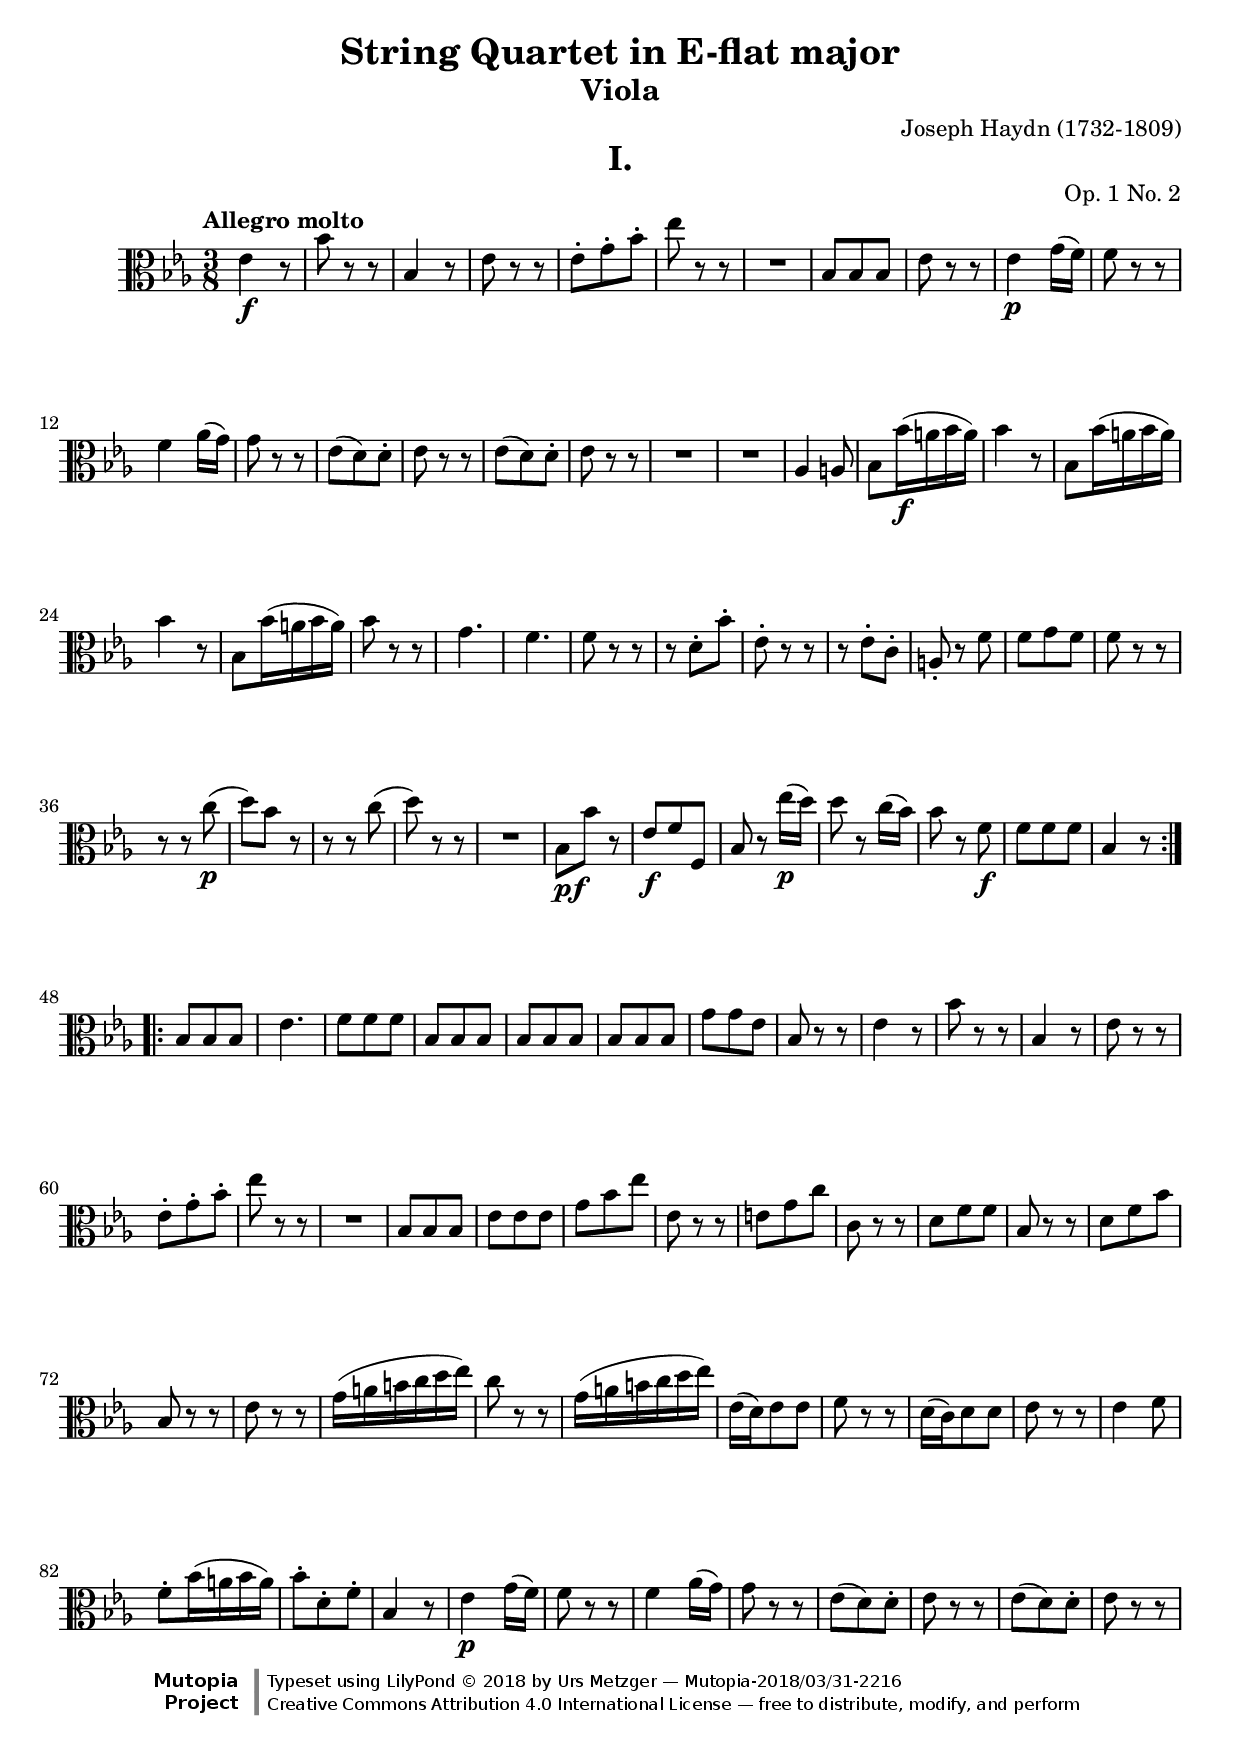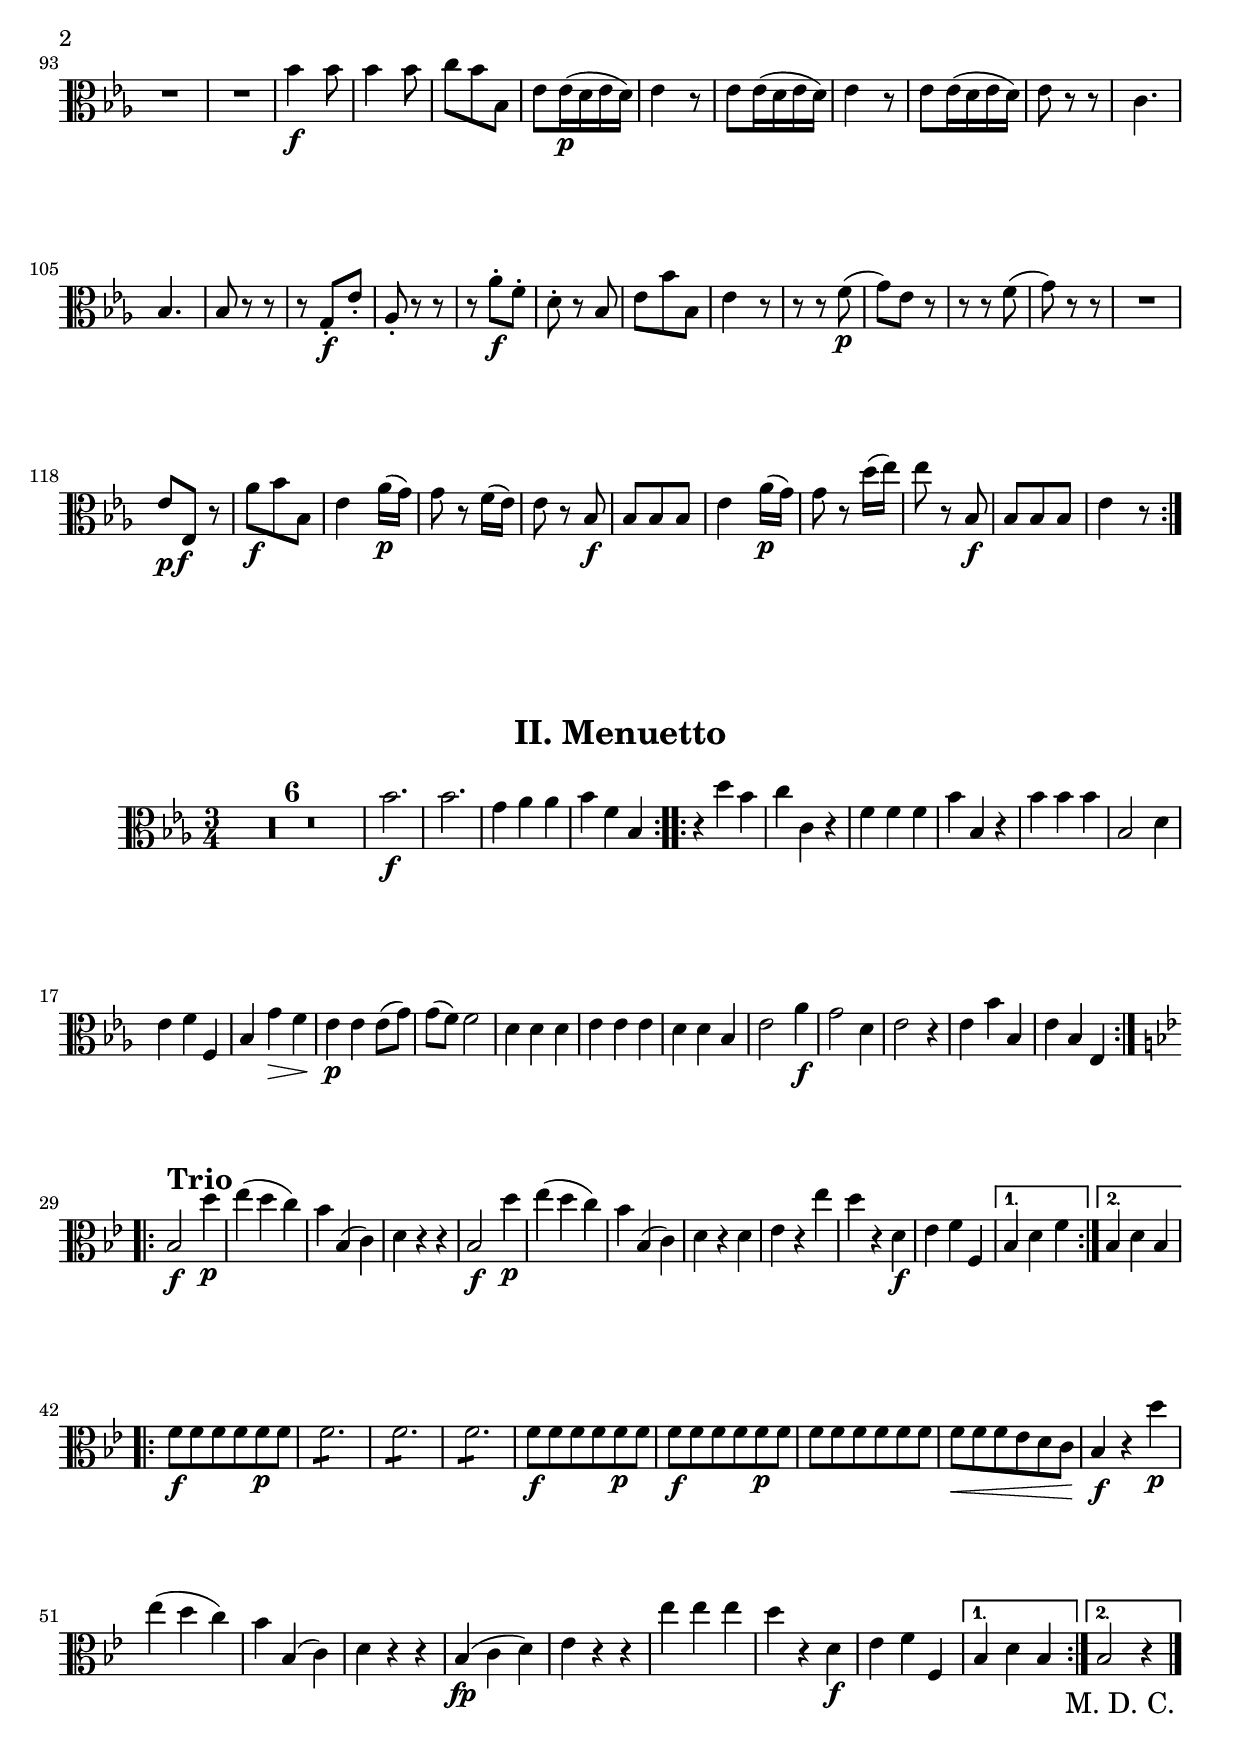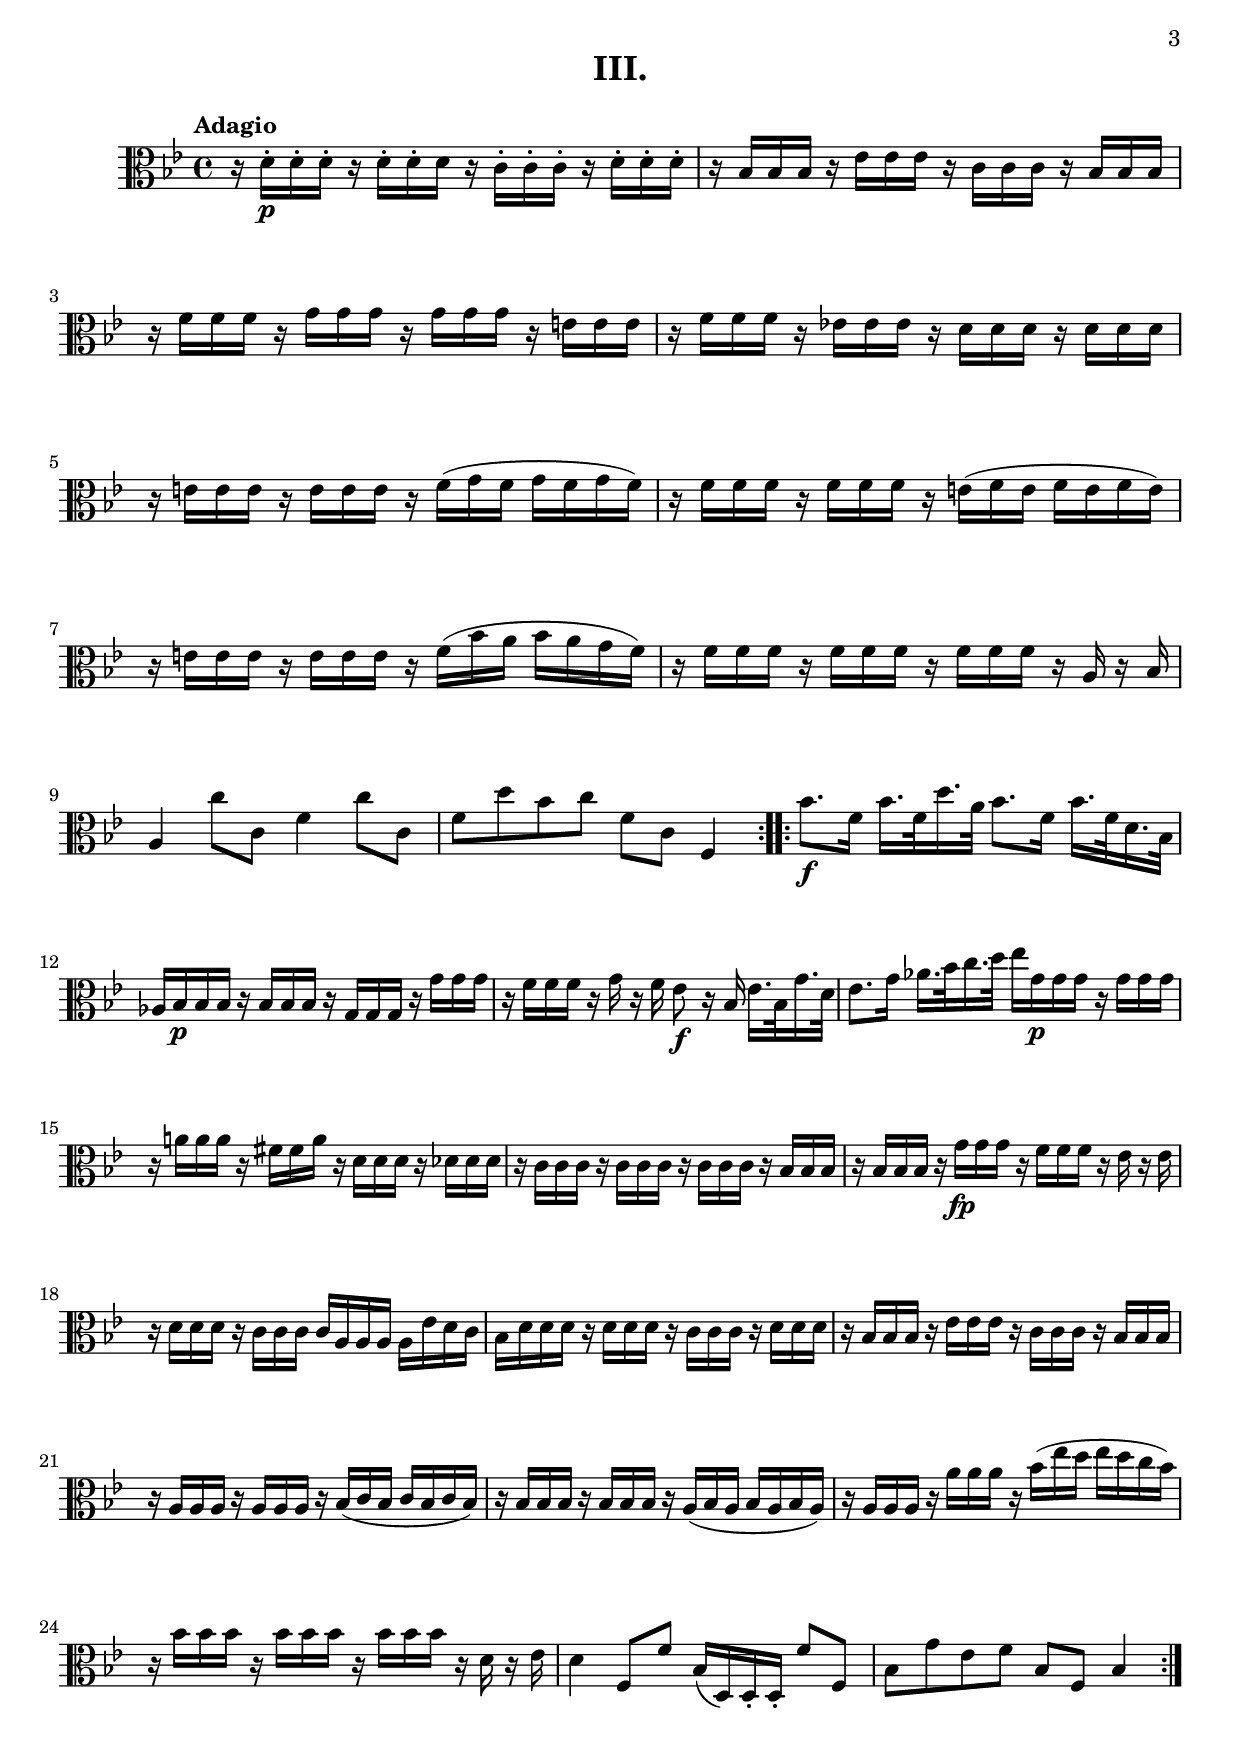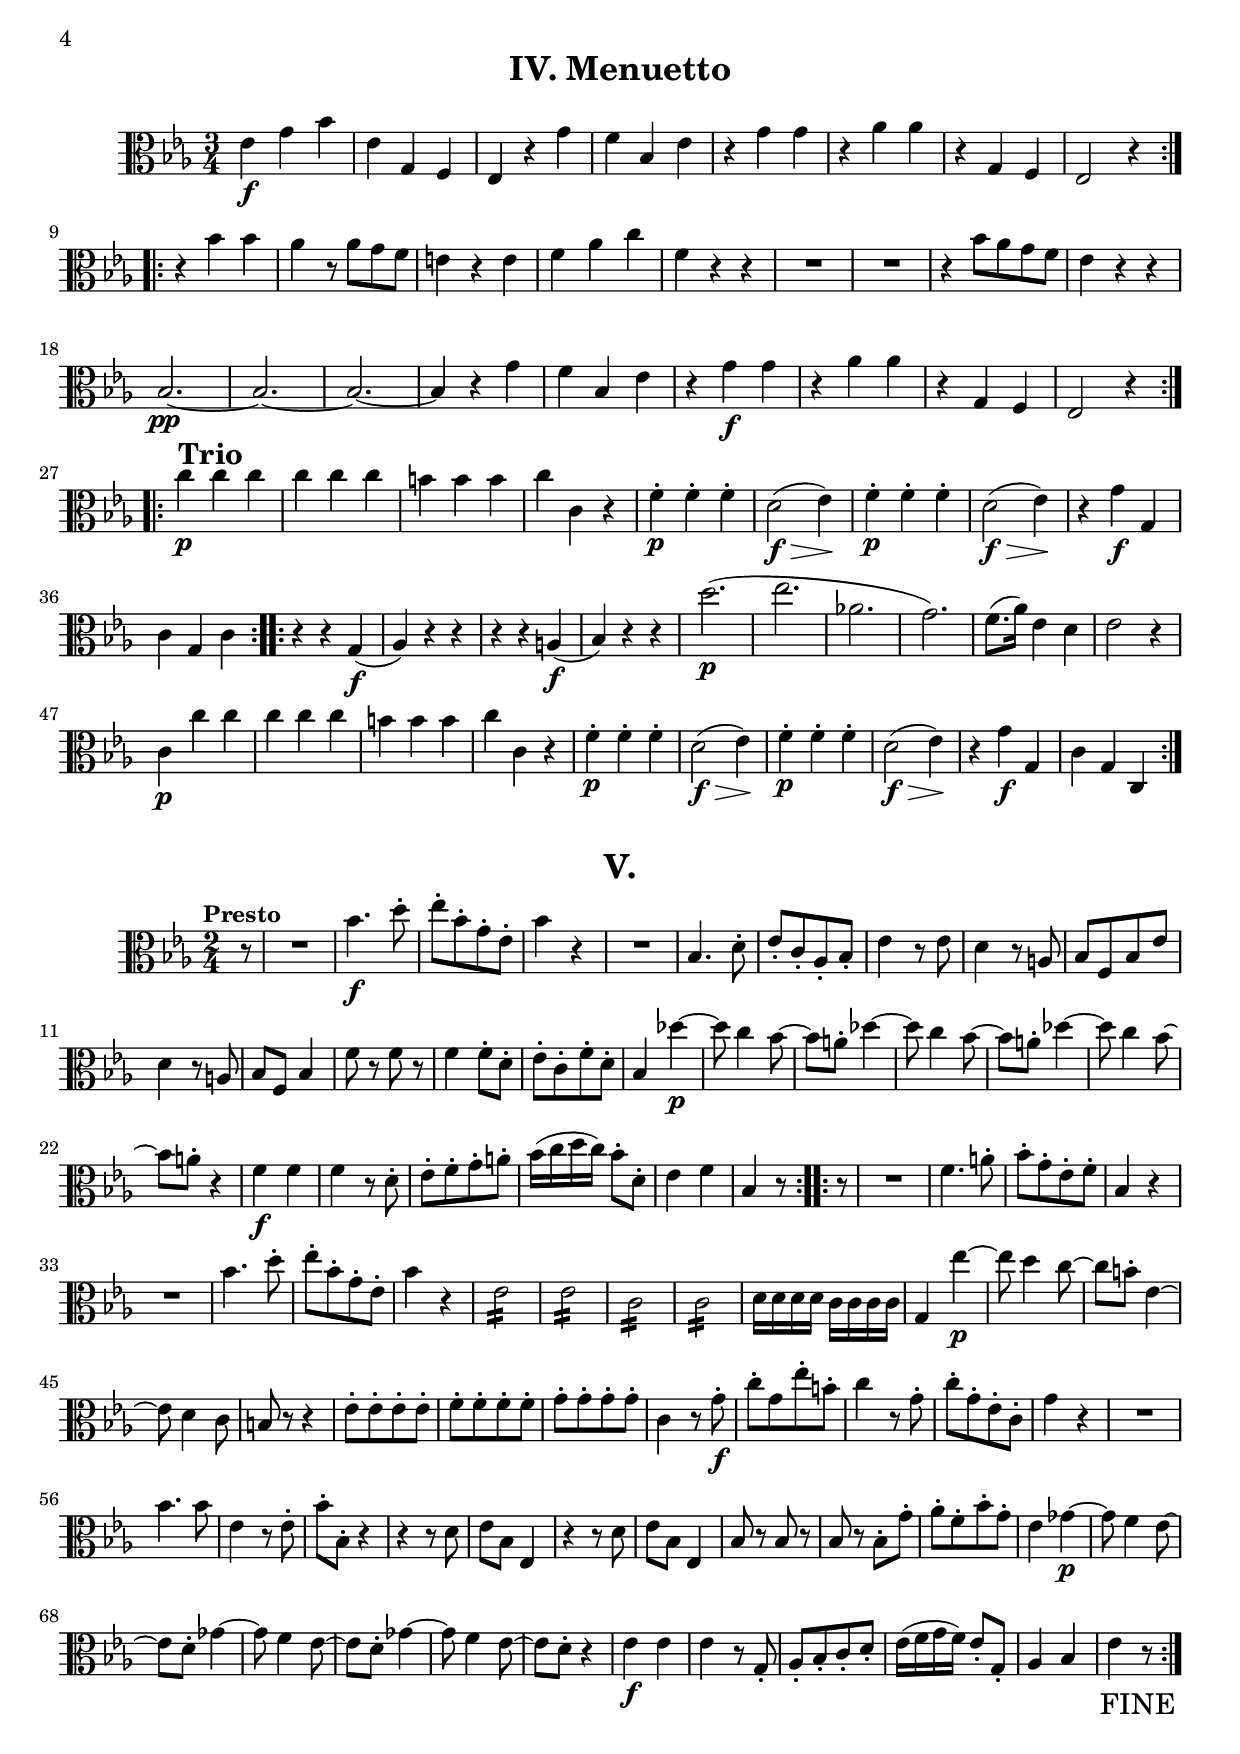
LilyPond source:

\version "2.18.2"
\language "deutsch"

\paper {
  ragged-last-bottom = ##f
}

\include "../header.ily"
\header {
  subtitle = \markup { \abs-fontsize #14 "Viola" }
}

breakVoice = { \break }

\include "../defs.ily"
\version "2.18.2"

Viola_a = \relative es' {
  \global_a
  \clef alto
  \repeat volta 2 {
    es4 \f r8
    b'8 r r
    b,4 r8
    es8 r r
    \barNumberCheck 5
    es8-. g-. b-.
    es8 r r
    R4.
    b,8 b b
    es8 r r
    \barNumberCheck 10
    es4 \p g16( f)
    f8 r r
    f4 as16( g)
    g8 r r
    es8( d) d-.
    \barNumberCheck 15
    es8 r r
    es8( d) d-.
    es8 r r
    R4.
    R4.
    \barNumberCheck 20
    as,4 a8
    b8 b'16( \f a b a)
    b4 r8
    b,8 b'16( a b a)
    b4 r8
    \barNumberCheck 25
    b,8 b'16( a b a)
    b8 r r
    g4.
    f4.
    f8 r r
    \barNumberCheck 30
    r8 d-. b'-.
    es,8-. r r
    r8 es-. c-.
    a8-. r f'
    f8 g f
    \barNumberCheck 35
    f8 r r
    r8 r c'( \p
    d8) b r
    r8 r c(
    d8) r r
    \barNumberCheck 40
    R4.
    b,8 \pf b' r
    es,8 \f f f,
    b8 r es'16( \p d)
    d8 r c16( b)
    \barNumberCheck 45
    b8 r f \f
    f8 f f
    b,4 r8
  }
  \break
  \repeat volta 2 {
    b8 b b
    es4.
    \barNumberCheck 50
    f8 f f
    b,8 b b
    b8 b b
    b8 b b
    g'8 g es
    \barNumberCheck 55
    b8 r r
    es4 r8
    b'8 r r
    b,4 r8
    es8 r r
    \barNumberCheck 60
    es8-. g-. b-.
    es8 r r
    R4.
    b,8 b b
    es8 es es
    \barNumberCheck 65
    g8 b es
    es,8 r r
    e8 g c
    c,8 r r
    d8 f f
    \barNumberCheck 70
    b,8 r r
    d8 f b
    b,8 r r
    es8 r r
    g16( a h c d es)
    \barNumberCheck 75
    c8 r r
    g16( a h c d es)
    es,16( d) es8 es
    f8 r r
    d16( c) d8 d
    \barNumberCheck 80
    es8 r r
    es4 f8
    f8-. b16( a b a)
    b8-. d,-. f-.
    b,4 r8
    \barNumberCheck 85
    es4 \p g16( f)
    f8 r r
    f4 as16( g)
    g8 r r
    es8( d) d-.
    \barNumberCheck 90
    es8 r r
    es8( d) d-.
    es8 r r
    R4.
    R4.
    \barNumberCheck 95
    b'4 \f b8
    b4 b8
    c8 b b,
    es8 es16( \p d es d)
    es4 r8
    \barNumberCheck 100
    es8 es16( d es d)
    es4 r8
    es8 es16( d es d)
    es8 r r
    c4.
    \barNumberCheck 105
    b4.
    b8 r r
    r8 g-. \f es'-.
    as,8-. r r
    r8 as'-. \f f-.
    \barNumberCheck 110
    d8-. r b
    es8 b' b,
    es4 r8
    r8 r f( \p
    g8) es r
    \barNumberCheck 115
    r8 r f(
    g8) r r
    R4.
    es8 \pf es, r
    as'8 \f b b,
    \barNumberCheck 120
    es4 as16( \p g)
    g8 r f16( es)
    es8 r b \f
    b8 b b
    es4 as16( \p g)
    \barNumberCheck 125
    g8 r d'16( es)
    es8 r b, \f
    b8 b b
    es4 r8
  }
}

\version "2.18.2"

Viola_b = \relative b' {
  \global_b
  \clef alto
  \compressFullBarRests
  \repeat volta 2 {
    R2. * 6
    b2. \f
    b2.
    g4 as as
    \barNumberCheck 10
    b4 f b,
  }
  \repeat volta 2 {
    r4 d' b
    c4 c, r
    f4 f f
    b4 b, r
    \barNumberCheck 15
    b'4 b b
    b,2 d4
    es4 f f,
    b4 g' \> f
    es4 \p es es8( g)
    \barNumberCheck 20
    g8( f) f2
    d4 d d
    es4 es es
    d4 d b
    es2 as4 \f
    \barNumberCheck 25
    g2 d4
    es2 r4
    es4 b' b,
    es4 b es,
  }
  \break
  \repeat volta 2 {
    \key b \major
    \tempoTrio
    b'2 \f d'4 \p
    \barNumberCheck 30
    es4( d c)
    b4 b,( c)
    d4 r r
    b2 \f d'4 \p
    es4( d c)
    \barNumberCheck 35
    b4 b,( c)
    d4 r d
    es4 r es'
    d4 r d, \f
    es4 f f,
    \barNumberCheck 40
  }
  \alternative {
    { b4 d f }
    { b,4 d b }
  }
  \breakVoice
  \repeat volta 2 {
    f'8 \f f f f f \p f
    \rt 6 f8
    \rt 6 f8
    \barNumberCheck 45
    \rt 6 f8
    f8 \f f f f f \p f
    f8 \f f f f f \p f
    f8 f f f f f
    f8 \< f f es d c
    \barNumberCheck 50
    b4 \f r d' \p
    es4( d c)
    b4 b,( c)
    d4 r r
    b4( \fp c d)
    \barNumberCheck 55
    es4 r r
    es'4 es es
    d4 r d, \f
    es4 f f,
  }
  \alternative {
    { b4 d b }
    { b2 r4 \mdc }
  } \bar "|."
}

\version "2.18.2"

Viola_c = \relative d' {
  \global_c
  \clef alto
  \repeat volta 2 {
    r16 d-. \p d-. d-. r d-. d-. d r c-. c-. c -. r d-. d-.d-.
    r16 b b b r es es es r c c c r b b b
    r16 f' f f r g g g r g g g r e e e
    r16 f f f r es! es es r d d d r d d d
    \barNumberCheck 5
    r16 e e e r e e e r f( g f g f g f)
    r16 f f f r f f f r e( f e f e f e)
    r16 e e e r e e e r f( b a b a g f)
    r16 f f f r f f f r f f f r a, r b
    a4 c'8 c, f4 c'8 c,
    \barNumberCheck 10
    f8 d' b c f, c f,4
  }
  \repeat volta 2 {
    b'8. \f f16 b16. f32 d'16. a32 b8. f16 b16. f32 d16. b32
    as16 b \p b b r b b b r g g g r g' g g
    r16 f f f r g r f es8 \f r16 b es16. b32 g'16. d32
    es8. g16 as16. b32 c16. d32 es16 g, \p g g r g g g
    \barNumberCheck 15
    r16 a! a a r fis fis a r d, d d r des des des
    r16 c c c r c c c r c c c r b b b
    r16 b b b r g' \fp g g r f f f r es r es
    r16 d d d r c c c c a a a a es' d c
    b16 d d d r d d d r c c c r d d d
    \barNumberCheck 20
    r16 b b b r es es es r c c c r b b b
    r16 a a a r a a a r b( c b c b c b)
    r16 b b b r b b b r a( b a b a b a)
    r16 a a a r a' a a r b( es d es d c b)
    r16 b b b r b b b r b b b r d, r es
    \barNumberCheck 25
    d4 f,8 f' b,16( d,) d-. d-. f'8 f,
    b8 g' es f b, f b4
  }
}

\version "2.18.2"

Viola_d = \relative es' {
  \global_d
  \clef alto
  \repeat volta 2 {
    es4 \f g b
    es,4 g, f
    es4 r g'
    f4 b, es
    \barNumberCheck 5
    r4 g g
    r4 as as
    r4  g, f
    es2 r4
  }
  \repeat volta 2 {
    r4 b'' b
    \barNumberCheck 10
    as4 r8 as g f
    e4 r e
    f4 as c
    f,4 r r
    R2.
    \barNumberCheck 15
    R2.
    r4 b8 as g f
    es4 r r
    b2.~ \pp
    b2.~
    \barNumberCheck 20
    b2.~
    b4 r g'
    f4 b, es
    r4 g \f g
    r4 as as
    \barNumberCheck 25
    r4 g, f
    es2 r4
  }
  \break
  \repeat volta 2 {
    \tempoTrio
    c''4 \p c c
    c4 c c
    h4 h h
    \barNumberCheck 30
    c4 c, r
    f4-. \p f-. f-.
    d2( \f \> es4) \!
    f4-. \p f-. f-.
    d2( \f \> es4) \!
    \barNumberCheck 35
    r4 g \f g,
    c4 g c
  }
  \repeat volta 2 {
    r4 r g( \f
    as4) r r
    r4 r a( \f
    \barNumberCheck 40
    b4) r r
    d'2.( \p
    es2.
    as,!2.
    g2.)
    \barNumberCheck 45
    f8.( as16) es4 d
    es2 r4
    c4 \p c' c
    c4 c c
    h4 h h
    \barNumberCheck 50
    c4 c, r
    f4-. \p f-. f-.
    d2( \f \> es4) \!
    f4-. \p f-. f-.
    d2( \f \> es4) \!
    \barNumberCheck 55
    r4 g \f g,
    c4 g c,
  }
}

\version "2.18.2"

Viola_e = \relative b' {
  \global_e
  \clef alto
  \repeat volta 2 {
    r8
    R2
    b4. \f d8-.
    es8-. b-. g-. es-.
    b'4 r
    \barNumberCheck 5
    R2
    b,4. d8-.
    es8-. c-. as-. b-.
    es4 r8 es
    d4 r8 a
    \barNumberCheck 10
    b8 f b es
    d4 r8 a
    b8 f b4
    f'8 r f r
    f4 f8-. d-.
    \barNumberCheck 15
    es8-. c-. f-. d-.
    b4 des'~ \p
    des8 c4 b8~
    b8 a-. des4~
    des8 c4 b8~
    \barNumberCheck 20
    b8 a-.des4~
    des8 c4 b8~
    b8 a-. r4
    f4 \f f
    f4 r8 d-.
    \barNumberCheck 25
    es8-. f-.g-.a-.
    b16( c d c) b8-. d,-.
    es4 f
    b,4 r8
  }
  \repeat volta 2 {
    r8
    R2
    \barNumberCheck 30
    f'4. a8-.
    b8-. g-. es-. f-.
    b,4 r
    R2
    b'4. d8-.
    \barNumberCheck 35
    es8-. b-. g-. es-.
    b'4 r
    \rt 8 es,16
    \rt 8 es16
    \rt 8 c16
    \barNumberCheck 40
    \rt 8 c16
    d16 d d d c c c c
    g4 es''~ \p
    es8 d4 c8~
    c8 h-. es,4~
    \barNumberCheck 45
    es8 d4 c8
    h8 r r4
    es8-. es-. es-. es-.
    f8-. f-.  f-. f-.
    g8-. g-. g-. g-.
    \barNumberCheck 50
    c,4 r8 g'-. \f
    c8-. g es'-. h-.
    c4 r8 g-.
    c8-. g-. es-. c-.
    g'4 r
    \barNumberCheck 55
    R2
    b4. b8es,4 r8 es-.
    b'8-. b,-. r4
    r4 r8 d
    \barNumberCheck 60
    es8 b es,4
    r4 r8 d'
    es8 b es,4
    b'8 r b r
    b8 r b-. g'-.
    \barNumberCheck 65
    as8-. f-. b-. g-.
    es4 ges~ \p
    ges8 f4 es8~
    es8 d-. ges4~
    ges8 f4 es8~
    \barNumberCheck 70
    es8 d-. ges4~
    ges8 f4 es8~
    es8 d-. r4
    es4 \f es
    es4 r8 g,-.
    \barNumberCheck 75
    as8-. b-. c-. d-.
    es16( f g f) es8-. g,-.
    as4 b
    es4 r8 \fine
  }
}


\score {
  \Viola_a
  \header {
    piece = \markup { \fill-line { \center-column { \abs-fontsize #16 \bold \raise #3 { "I." } } } }
  }
  \layout { indent = 10 \mm }
}

\score {
  \Viola_b
  \header {
    opus = " "
    piece = \markup { \fill-line { \center-column { \abs-fontsize #16 \bold \raise #3 { "II. Menuetto" } } } }
  }
  \layout { indent = 10 \mm }
}

\pageBreak

\score {
  \Viola_c
  \header {
    opus = " "
    piece = \markup { \fill-line { \center-column { \abs-fontsize #16 \bold \raise #3 { "III." } } } }
  }
  \layout { indent = 10 \mm }
}

\pageBreak

\score {
  \Viola_d
  \header {
    opus = " "
    piece = \markup { \fill-line { \center-column { \abs-fontsize #16 \bold \raise #3 { "IV. Menuetto" } } } }
  }
  \layout { indent = 10 \mm }
}

\score {
  \Viola_e
  \header {
    opus = " "
    piece = \markup { \fill-line { \center-column { \abs-fontsize #16 \bold \raise #1 { "V." } } } }
  }
  \layout { indent = 10 \mm }
}